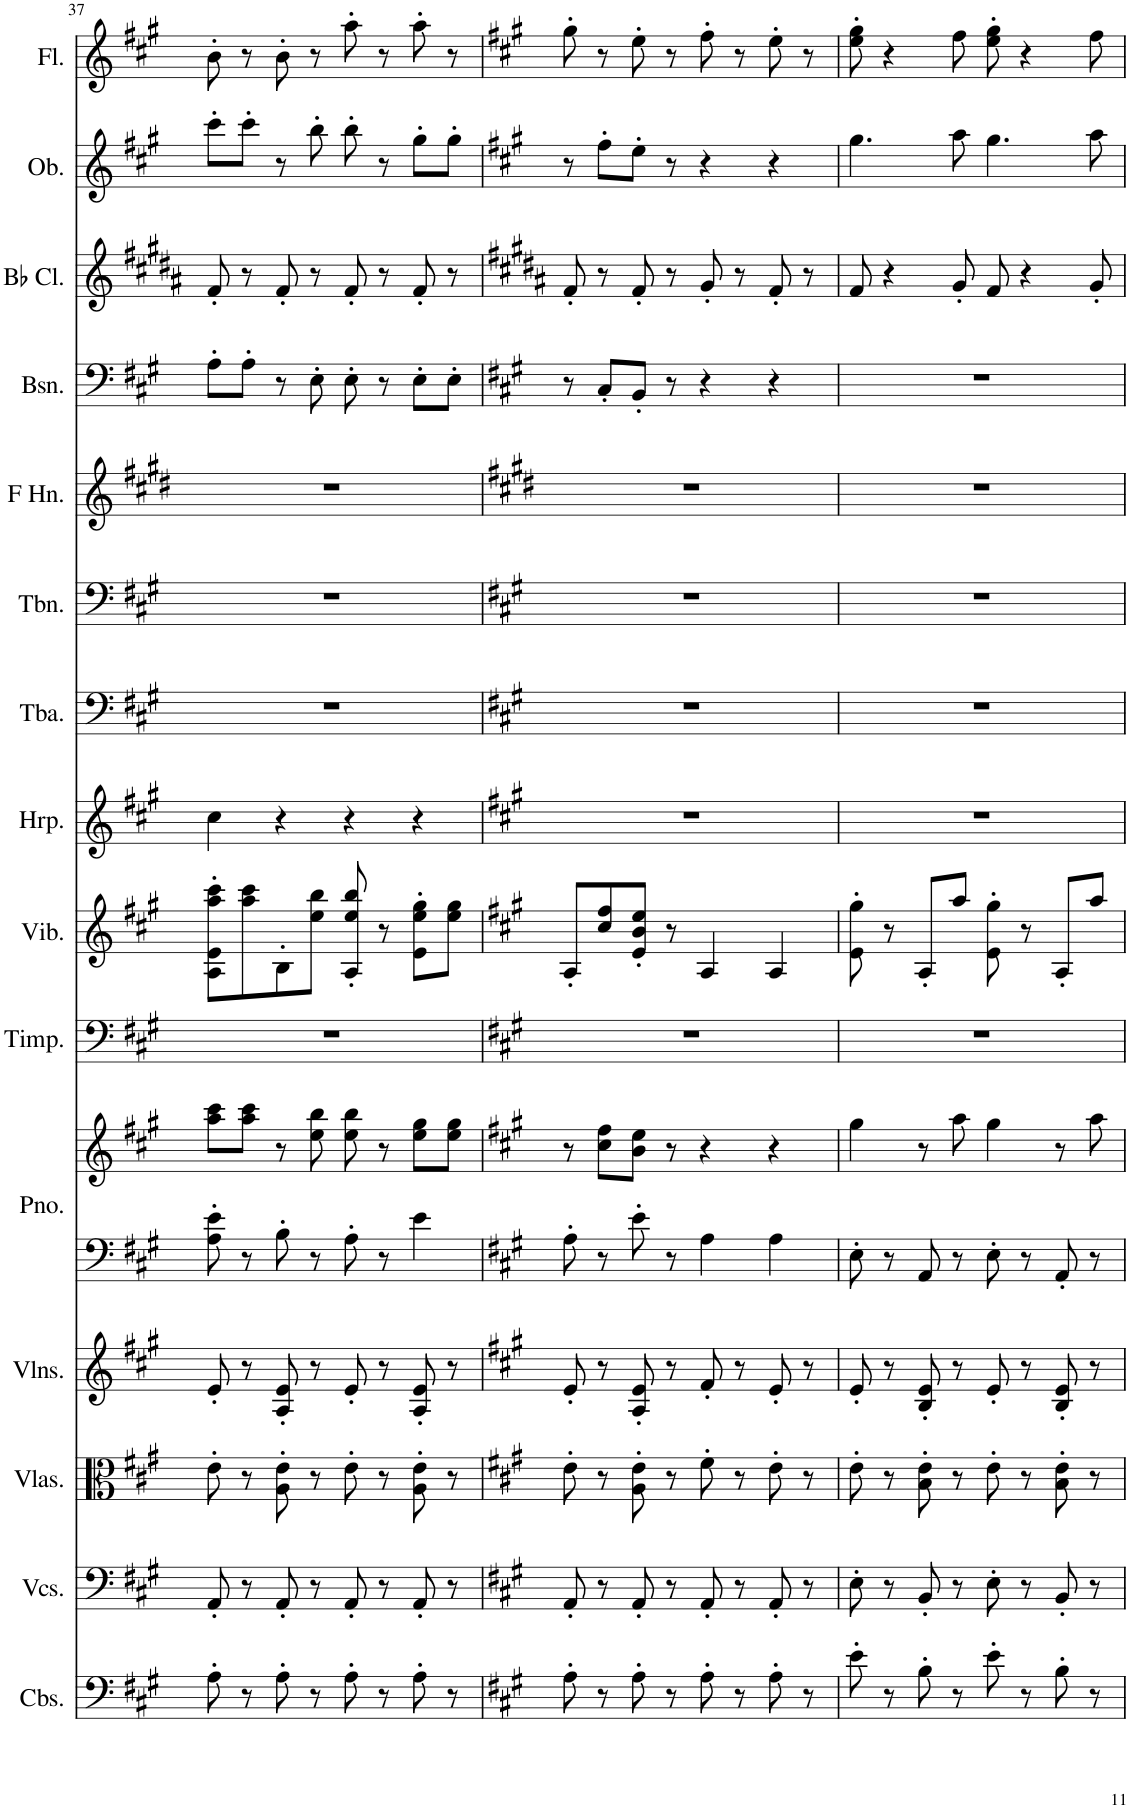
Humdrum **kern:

**kern	**kern	**kern	**kern	**kern	**kern	**kern	**kern	**kern	**kern	**kern	**kern	**kern	**kern	**kern	**kern
*part15	*part14	*part13	*part12	*part11	*part11	*part10	*part9	*part8	*part7	*part6	*part5	*part4	*part3	*part2	*part1
*staff16	*staff15	*staff14	*staff13	*staff12	*staff11	*staff10	*staff9	*staff8	*staff7	*staff6	*staff5	*staff4	*staff3	*staff2	*staff1
*I"Contrabasses	*I"Violoncellos	*I"Violas	*I"Violins	*I"Piano	*	*I"Timpani	*I"Vibraphone	*I"Harp	*I"Tuba	*I"Trombone	*I"Horn in F	*I"Bassoon	*I"Bb Clarinet	*I"Oboe	*I"Flute
*I'Cbs.	*I'Vcs.	*I'Vlas.	*I'Vlns.	*I'Pno.	*	*I'Timp.	*I'Vib.	*I'Hrp.	*I'Tba.	*I'Tbn.	*	*I'Bsn.	*I'Bb Cl.	*I'Ob.	*I'Fl.
!!LO:PB:g=z
*clefF4	*clefF4	*clefC3	*clefG2	*clefF4	*clefG2	*clefF4	*clefG2	*clefG2	*clefF4	*clefF4	*clefG2	*clefF4	*clefG2	*clefG2	*clefG2
*Trd7c12	*	*	*	*	*	*	*	*	*	*	*Trd4c7	*	*Trd1c2	*	*
*k[f#c#g#]	*k[f#c#g#]	*k[f#c#g#]	*k[f#c#g#]	*k[f#c#g#]	*k[f#c#g#]	*k[f#c#g#]	*k[f#c#g#]	*k[f#c#g#]	*k[f#c#g#]	*k[f#c#g#]	*k[f#c#g#d#]	*k[f#c#g#]	*k[f#c#g#d#a#]	*k[f#c#g#]	*k[f#c#g#]
*M4/4	*M4/4	*M4/4	*M4/4	*M4/4	*M4/4	*M4/4	*M4/4	*M4/4	*M4/4	*M4/4	*M4/4	*M4/4	*M4/4	*M4/4	*M4/4
=37	=37	=37	=37	=37	=37	=37	=37	=37	=37	=37	=37	=37	=37	=37	=37
8A'\	8AA'/	8e'\	8e'/	8A\' 8e\'	8aa\ 8ccc#\L	1r	8A\' 8e\' 8aa\' 8ccc#\'L	4cc#\	1r	1r	1r	8A'\L	8f#'/	8ccc#'\L	8b'\
8r	8r	8r	8r	8r	8aa\ 8ccc#\J	.	8aa\ 8ccc#\	.	.	.	.	8A'\J	8r	8ccc#'\J	8r
8A'\	8AA'/	8A\' 8e\'	8A/' 8e/'	8B'\	8r	.	8B'\	4r	.	.	.	8r	8f#'/	8r	8b'\
8r	8r	8r	8r	8r	8ee\ 8bb\	.	8ee\ 8bb\J	.	.	.	.	8E'\	8r	8bb'\	8r
8A'\	8AA'/	8e'\	8e'/	8A'\	8ee\ 8bb\	.	8A/' 8ee/' 8bb/'	4r	.	.	.	8E'\	8f#'/	8bb'\	8aa'\
8r	8r	8r	8r	8r	8r	.	8r	.	.	.	.	8r	8r	8r	8r
8A'\	8AA'/	8A\' 8e\'	8A/' 8e/'	4e\	8ee\ 8gg#\L	.	8e\' 8ee\' 8gg#\'L	4r	.	.	.	8E'\L	8f#'/	8gg#'\L	8aa'\
8r	8r	8r	8r	.	8ee\ 8gg#\J	.	8ee\ 8gg#\J	.	.	.	.	8E'\J	8r	8gg#'\J	8r
=38	=38	=38	=38	=38	=38	=38	=38	=38	=38	=38	=38	=38	=38	=38	=38
*k[f#c#g#]	*k[f#c#g#]	*k[f#c#g#]	*k[f#c#g#]	*k[f#c#g#]	*k[f#c#g#]	*k[f#c#g#]	*k[f#c#g#]	*k[f#c#g#]	*k[f#c#g#]	*k[f#c#g#]	*k[f#c#g#d#]	*k[f#c#g#]	*k[f#c#g#d#a#]	*k[f#c#g#]	*k[f#c#g#]
8A'\	8AA'/	8e'\	8e'/	8A'\	8r	1r	8A'/L	1r	1r	1r	1r	8r	8f#'/	8r	8gg#'\
8r	8r	8r	8r	8r	8cc#\ 8ff#\L	.	8cc#/ 8ff#/	.	.	.	.	8C#'/L	8r	8ff#'\L	8r
8A'\	8AA'/	8A\' 8e\'	8A/' 8e/'	8e'\	8b\ 8ee\J	.	8e/' 8b/' 8ee/'J	.	.	.	.	8BB'/J	8f#'/	8ee'\J	8ee'\
8r	8r	8r	8r	8r	8r	.	8r	.	.	.	.	8r	8r	8r	8r
8A'\	8AA'/	8f#'\	8f#'/	4A\	4r	.	4A/	.	.	.	.	4r	8g#'/	4r	8ff#'\
8r	8r	8r	8r	.	.	.	.	.	.	.	.	.	8r	.	8r
8A'\	8AA'/	8e'\	8e'/	4A\	4r	.	4A/	.	.	.	.	4r	8f#'/	4r	8ee'\
8r	8r	8r	8r	.	.	.	.	.	.	.	.	.	8r	.	8r
=39	=39	=39	=39	=39	=39	=39	=39	=39	=39	=39	=39	=39	=39	=39	=39
8e'\	8E'\	8e'\	8e'/	8E'\	4gg#\	1r	8e\' 8gg#\'	1r	1r	1r	1r	1r	8f#/	4.gg#\	8ee\' 8gg#\'
8r	8r	8r	8r	8r	.	.	8r	.	.	.	.	.	4r	.	4r
8B'\	8BB'/	8B\' 8e\'	8B/' 8e/'	8AA/	8r	.	8A'/L	.	.	.	.	.	.	.	.
8r	8r	8r	8r	8r	8aa\	.	8aa/J	.	.	.	.	.	8g#'/	8aa\	8ff#\
8e'\	8E'\	8e'\	8e'/	8E'\	4gg#\	.	8e\' 8gg#\'	.	.	.	.	.	8f#/	4.gg#\	8ee\' 8gg#\'
8r	8r	8r	8r	8r	.	.	8r	.	.	.	.	.	4r	.	4r
8B'\	8BB'/	8B\' 8e\'	8B/' 8e/'	8AA'/	8r	.	8A'/L	.	.	.	.	.	.	.	.
8r	8r	8r	8r	8r	8aa\	.	8aa/J	.	.	.	.	.	8g#'/	8aa\	8ff#\
=	=	=	=	=	=	=	=	=	=	=	=	=	=	=	=
*-	*-	*-	*-	*-	*-	*-	*-	*-	*-	*-	*-	*-	*-	*-	*-
